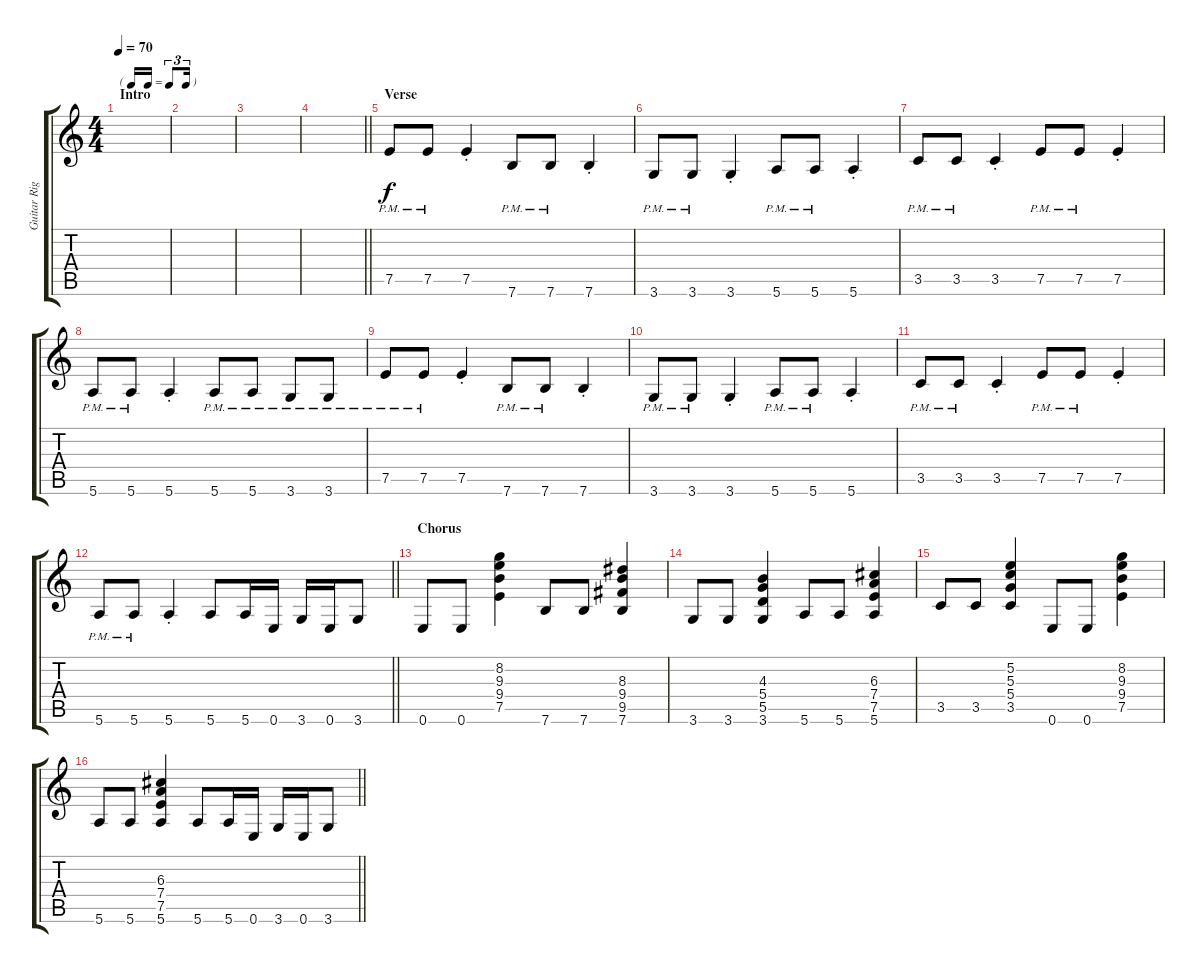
\track ("Guitar Right" "Guitar Rig") {instrument overdrivenguitar}
\staff {score tabs}
\tuning (E4 B3 G3 D3 A2 E2) {hide}
\ts (4 4)
\tf triplet16th
\section ("" "Intro")
\tempo 70
\clef g2
\ks c
|
|
|
\barLineRight lightlight
|
\section ("" "Verse ")
7.5{pm}.8 7.5{pm}.8 7.5{st}.4 7.6{pm}.8 7.6{pm}.8 7.6{st}.4 |
3.6{pm}.8 3.6{pm}.8 3.6{st}.4 5.6{pm}.8 5.6{pm}.8 5.6{st}.4 |
3.5{pm}.8 3.5{pm}.8 3.5{st}.4 7.5{pm}.8 7.5{pm}.8 7.5{st}.4 |
5.6{pm}.8 5.6{pm}.8 5.6{st}.4 5.6{pm}.8 5.6{pm}.8 3.6{pm}.8 3.6{pm}.8 |
7.5{pm}.8 7.5{pm}.8 7.5{st}.4 7.6{pm}.8 7.6{pm}.8 7.6{st}.4 |
3.6{pm}.8 3.6{pm}.8 3.6{st}.4 5.6{pm}.8 5.6{pm}.8 5.6{st}.4 |
3.5{pm}.8 3.5{pm}.8 3.5{st}.4 7.5{pm}.8 7.5{pm}.8 7.5{st}.4 |
\barLineRight lightlight
5.6{pm}.8 5.6{pm}.8 5.6{st}.4 5.6.8 5.6.16 0.6.16 3.6.16 0.6.16 3.6.8 |
\section ("" "Chorus")
0.6.8 0.6.8 (8.2 9.3 9.4 7.5).4 7.6.8 7.6.8 (8.3 9.4 9.5 7.6).4 |
3.6.8 3.6.8 (4.3 5.4 5.5 3.6).4 5.6.8 5.6.8 (6.3 7.4 7.5 5.6).4 |
3.5.8 3.5.8 (5.2 5.3 5.4 3.5).4 0.6.8 0.6.8 (8.2 9.3 9.4 7.5).4 |
\barLineRight lightlight
5.6.8 5.6.8 (6.3 7.4 7.5 5.6).4 5.6.8 5.6.16 0.6.16 3.6.16 0.6.16 3.6.8
